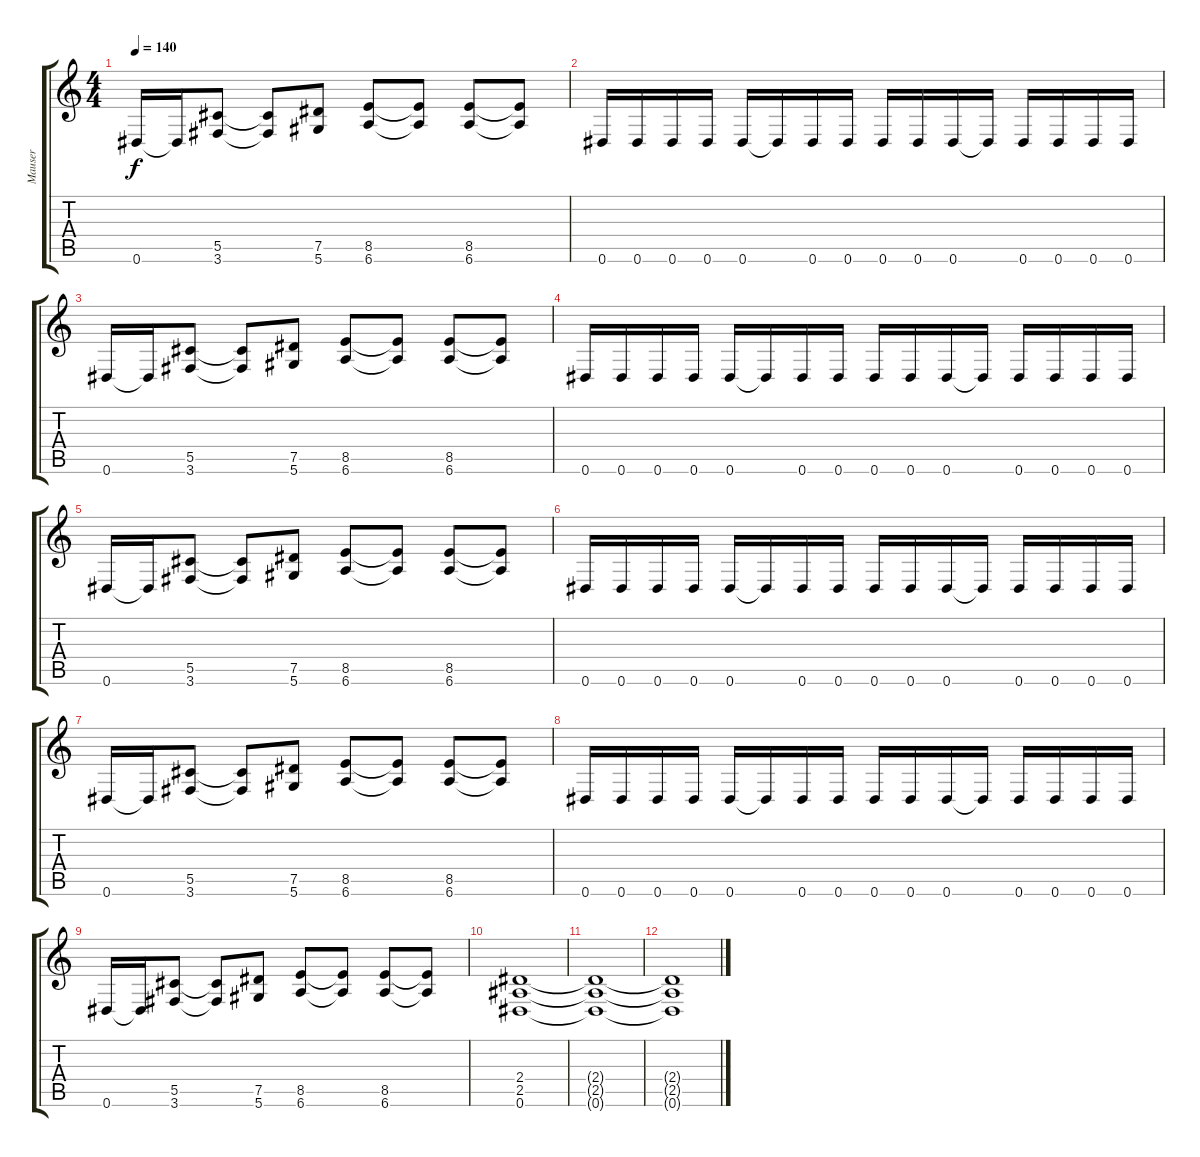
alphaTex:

\track ("Mauser" "Mauser") {instrument distortionguitar}
\staff {score tabs}
\tuning (Eb4 Bb3 Gb3 Db3 Ab2 Eb2) {hide}
\ts (4 4)
\tempo 140
\clef g2
\ks c
0.6.16{dy f} 0.6{t}.16 (5.5 3.6).8 (5.5{t} 3.6{t}).8 (7.5 5.6).8 (8.5 6.6).8 (8.5{t} 6.6{t}).8 (8.5 6.6).8 (8.5{t} 6.6{t}).8 |
0.6.16 0.6.16 0.6.16 0.6.16 0.6.16 0.6{t}.16 0.6.16 0.6.16 0.6.16 0.6.16 0.6.16 0.6{t}.16 0.6.16 0.6.16 0.6.16 0.6.16 |
0.6.16 0.6{t}.16 (5.5 3.6).8 (5.5{t} 3.6{t}).8 (7.5 5.6).8 (8.5 6.6).8 (8.5{t} 6.6{t}).8 (8.5 6.6).8 (8.5{t} 6.6{t}).8 |
0.6.16 0.6.16 0.6.16 0.6.16 0.6.16 0.6{t}.16 0.6.16 0.6.16 0.6.16 0.6.16 0.6.16 0.6{t}.16 0.6.16 0.6.16 0.6.16 0.6.16 |
0.6.16 0.6{t}.16 (5.5 3.6).8 (5.5{t} 3.6{t}).8 (7.5 5.6).8 (8.5 6.6).8 (8.5{t} 6.6{t}).8 (8.5 6.6).8 (8.5{t} 6.6{t}).8 |
0.6.16 0.6.16 0.6.16 0.6.16 0.6.16 0.6{t}.16 0.6.16 0.6.16 0.6.16 0.6.16 0.6.16 0.6{t}.16 0.6.16 0.6.16 0.6.16 0.6.16 |
0.6.16 0.6{t}.16 (5.5 3.6).8 (5.5{t} 3.6{t}).8 (7.5 5.6).8 (8.5 6.6).8 (8.5{t} 6.6{t}).8 (8.5 6.6).8 (8.5{t} 6.6{t}).8 |
0.6.16 0.6.16 0.6.16 0.6.16 0.6.16 0.6{t}.16 0.6.16 0.6.16 0.6.16 0.6.16 0.6.16 0.6{t}.16 0.6.16 0.6.16 0.6.16 0.6.16 |
0.6.16 0.6{t}.16 (5.5 3.6).8 (5.5{t} 3.6{t}).8 (7.5 5.6).8 (8.5 6.6).8 (8.5{t} 6.6{t}).8 (8.5 6.6).8 (8.5{t} 6.6{t}).8 |
(2.4 2.5 0.6).1 |
(2.4{t} 2.5{t} 0.6{t}).1 |
(2.4{t} 2.5{t} 0.6{t}).1
